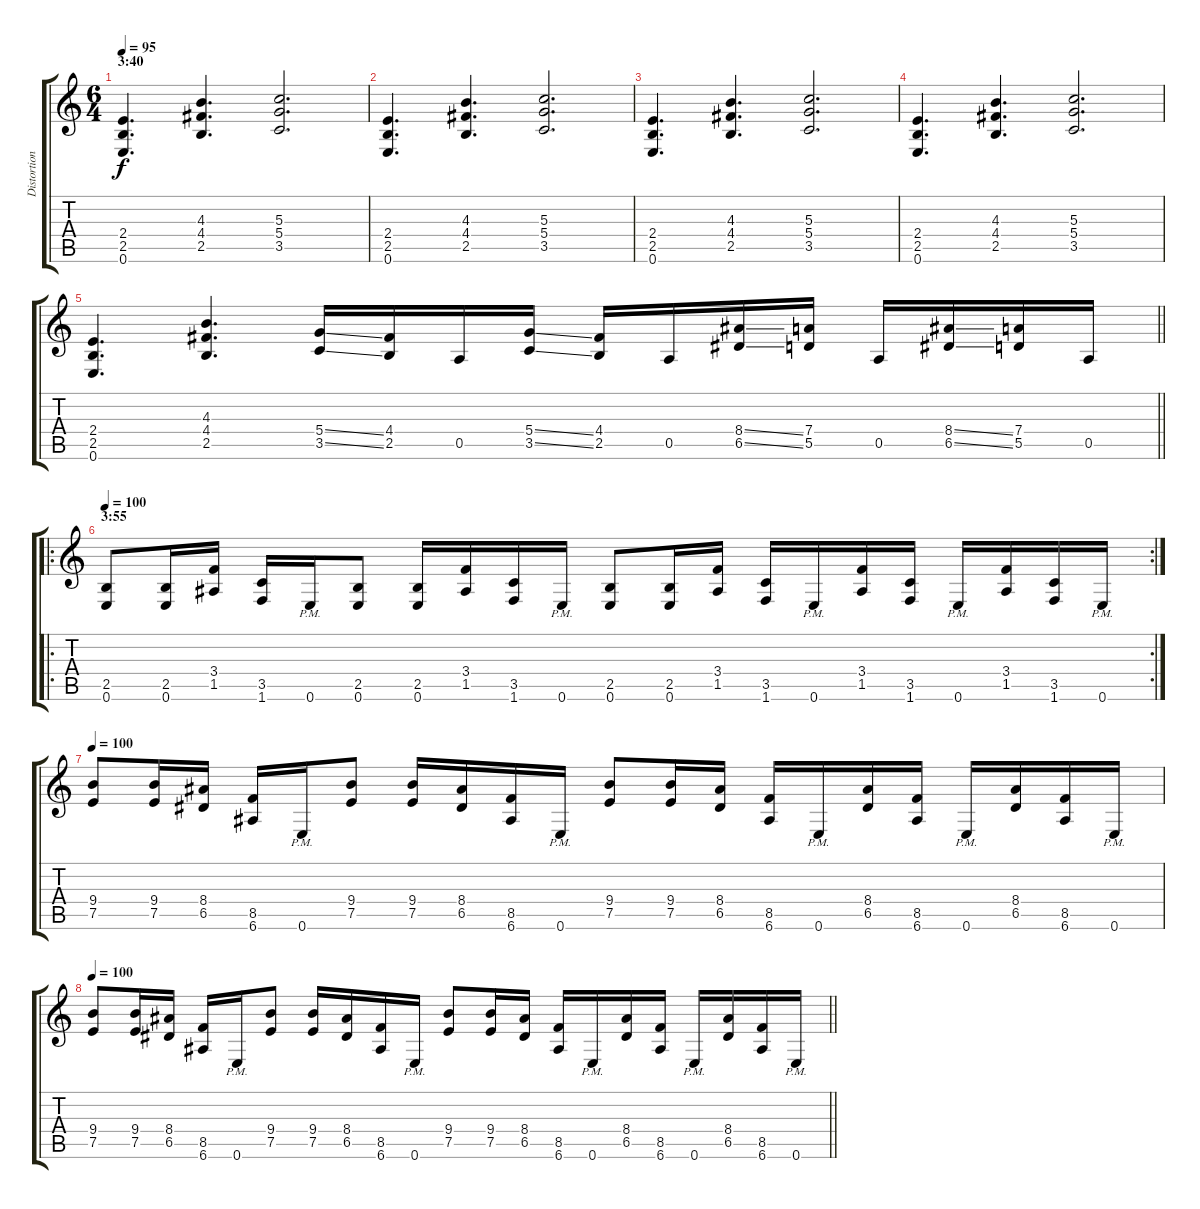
\track ("Distortion Guitar" "Distortion") {instrument distortionguitar}
\staff {score tabs}
\tuning (E4 B3 G3 D3 A2 E2) {hide}
\ts (6 4)
\section ("" "3:40")
\tempo 95
\clef g2
\ks c
(2.4 2.5 0.6).4{d dy f} (4.3 4.4 2.5).4{d} (5.3 5.4 3.5).2{d} |
(2.4 2.5 0.6).4{d} (4.3 4.4 2.5).4{d} (5.3 5.4 3.5).2{d} |
(2.4 2.5 0.6).4{d} (4.3 4.4 2.5).4{d} (5.3 5.4 3.5).2{d} |
(2.4 2.5 0.6).4{d} (4.3 4.4 2.5).4{d} (5.3 5.4 3.5).2{d} |
\barLineRight lightlight
(2.4 2.5 0.6).4{d} (4.3 4.4 2.5).4{d} (5.4{ss} 3.5{ss}).16 (4.4 2.5).16 0.5.16 (5.4{ss} 3.5{ss}).16 (4.4 2.5).16 0.5.16 (8.4{ss} 6.5{ss}).16 (7.4 5.5).16 0.5.16 (8.4{ss} 6.5{ss}).16 (7.4 5.5).16 0.5.16 |
\ro
\rc 2
\section ("" "3:55")
\tempo 100
(2.5 0.6).8 (2.5 0.6).16 (3.4 1.5).16 (3.5 1.6).16 0.6{pm}.16 (2.5 0.6).8 (2.5 0.6).16 (3.4 1.5).16 (3.5 1.6).16 0.6{pm}.16 (2.5 0.6).8 (2.5 0.6).16 (3.4 1.5).16 (3.5 1.6).16 0.6{pm}.16 (3.4 1.5).16 (3.5 1.6).16 0.6{pm}.16 (3.4 1.5).16 (3.5 1.6).16 0.6{pm}.16 |
\tempo 100
(9.4 7.5).8 (9.4 7.5).16 (8.4 6.5).16 (8.5 6.6).16 0.6{pm}.16 (9.4 7.5).8 (9.4 7.5).16 (8.4 6.5).16 (8.5 6.6).16 0.6{pm}.16 (9.4 7.5).8 (9.4 7.5).16 (8.4 6.5).16 (8.5 6.6).16 0.6{pm}.16 (8.4 6.5).16 (8.5 6.6).16 0.6{pm}.16 (8.4 6.5).16 (8.5 6.6).16 0.6{pm}.16 |
\tempo 100
\barLineRight lightlight
(9.4 7.5).8 (9.4 7.5).16 (8.4 6.5).16 (8.5 6.6).16 0.6{pm}.16 (9.4 7.5).8 (9.4 7.5).16 (8.4 6.5).16 (8.5 6.6).16 0.6{pm}.16 (9.4 7.5).8 (9.4 7.5).16 (8.4 6.5).16 (8.5 6.6).16 0.6{pm}.16 (8.4 6.5).16 (8.5 6.6).16 0.6{pm}.16 (8.4 6.5).16 (8.5 6.6).16 0.6{pm}.16
